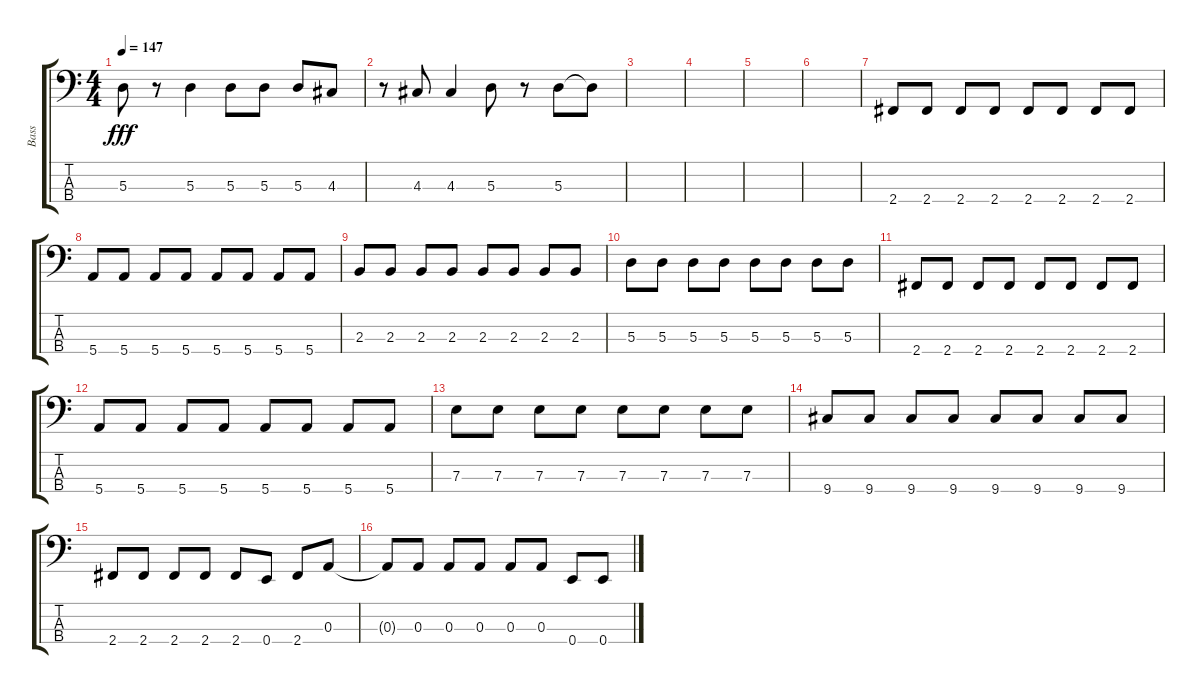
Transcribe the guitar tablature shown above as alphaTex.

\track ("Bass" "Bass") {instrument electricbassfinger}
\staff {score tabs}
\tuning (G2 D2 A1 E1) {hide}
\ts (4 4)
\tempo 147
\clef f4
\ks c
5.3.8{dy fff} r.8 5.3.4 5.3.8 5.3.8 5.3.8 4.3.8 |
r.8 4.3.8 4.3.4 5.3.8 r.8 5.3.8 5.3{t}.8 |
|
|
|
|
2.4.8 2.4.8 2.4.8 2.4.8 2.4.8 2.4.8 2.4.8 2.4.8 |
5.4.8 5.4.8 5.4.8 5.4.8 5.4.8 5.4.8 5.4.8 5.4.8 |
2.3.8 2.3.8 2.3.8 2.3.8 2.3.8 2.3.8 2.3.8 2.3.8 |
5.3.8 5.3.8 5.3.8 5.3.8 5.3.8 5.3.8 5.3.8 5.3.8 |
2.4.8 2.4.8 2.4.8 2.4.8 2.4.8 2.4.8 2.4.8 2.4.8 |
5.4.8 5.4.8 5.4.8 5.4.8 5.4.8 5.4.8 5.4.8 5.4.8 |
7.3.8 7.3.8 7.3.8 7.3.8 7.3.8 7.3.8 7.3.8 7.3.8 |
9.4.8 9.4.8 9.4.8 9.4.8 9.4.8 9.4.8 9.4.8 9.4.8 |
2.4.8 2.4.8 2.4.8 2.4.8 2.4.8 0.4.8 2.4.8 0.3.8 |
0.3{t}.8 0.3.8 0.3.8 0.3.8 0.3.8 0.3.8 0.4.8 0.4.8
